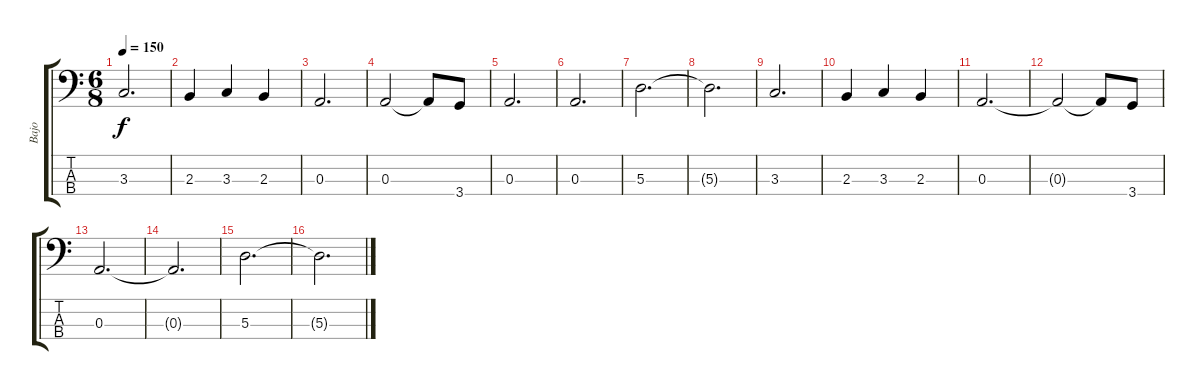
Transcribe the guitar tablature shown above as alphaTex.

\track ("Bajo" "Bajo") {instrument electricbassfinger}
\staff {score tabs}
\tuning (G2 D2 A1 E1) {hide}
\ts (6 8)
\tempo 150
\clef f4
\ks c
3.3.2{d dy f} |
2.3.4 3.3.4 2.3.4 |
0.3.2{d} |
0.3.2 0.3{t}.8 3.4.8 |
0.3.2{d} |
0.3.2{d} |
5.3.2{d} |
5.3{t}.2{d} |
3.3.2{d} |
2.3.4 3.3.4 2.3.4 |
0.3.2{d} |
0.3{t}.2 0.3{t}.8 3.4.8 |
0.3.2{d} |
0.3{t}.2{d} |
5.3.2{d} |
5.3{t}.2{d}
